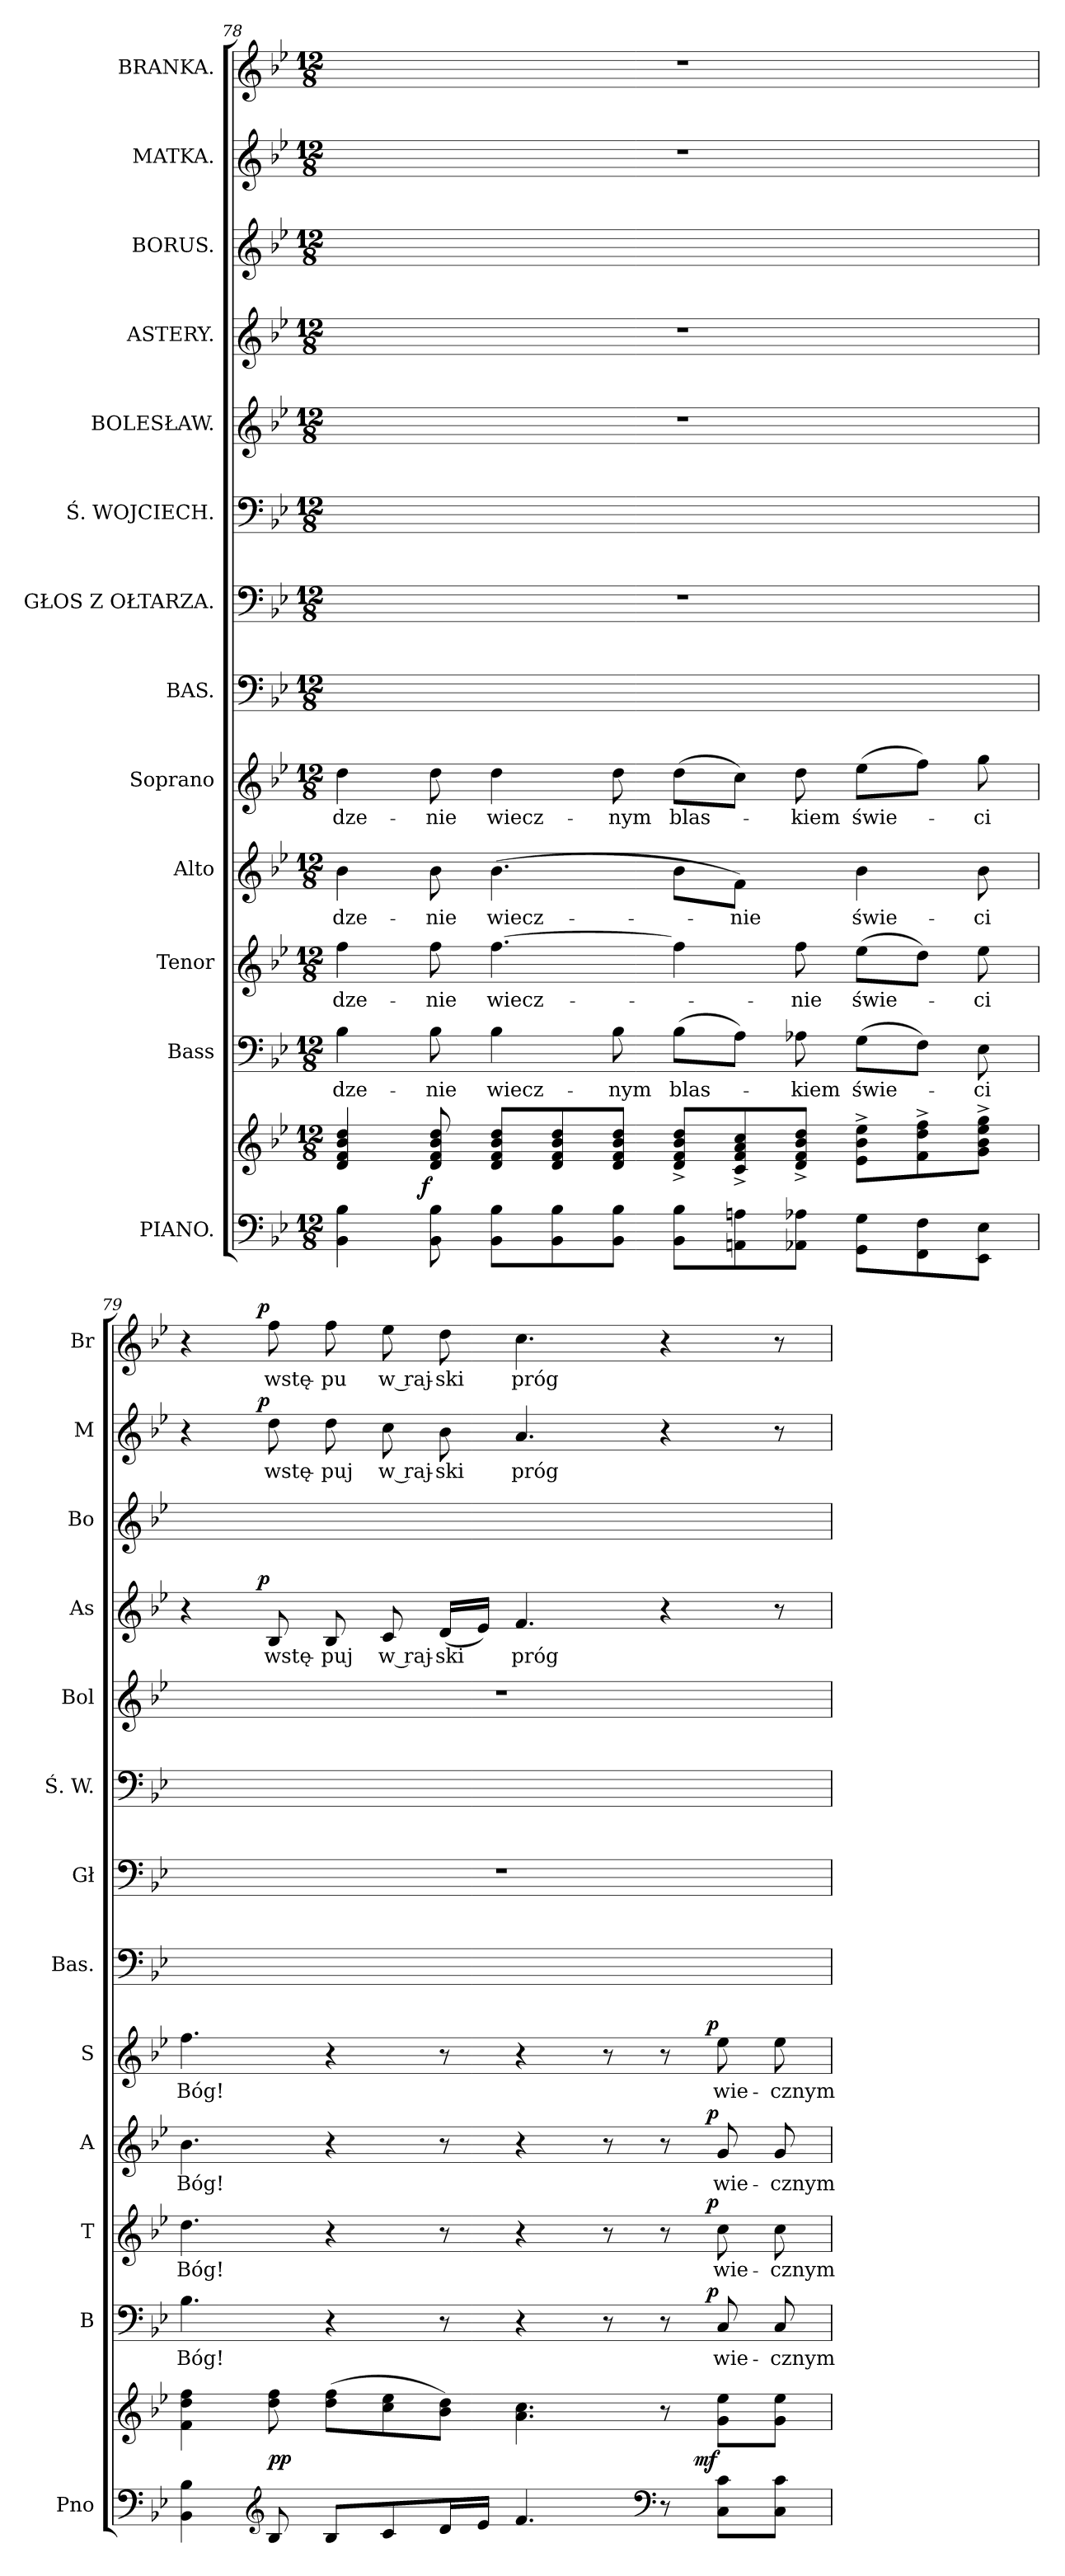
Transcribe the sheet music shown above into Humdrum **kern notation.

**kern	**kern	**dynam	**kern	**text	**dynam	**kern	**text	**dynam	**kern	**text	**dynam	**kern	**text	**dynam	**kern	**kern	**kern	**kern	**kern	**text	**dynam	**kern	**kern	**text	**dynam	**kern	**text	**dynam
*part13	*part13	*part13	*part12	*part12	*part12	*part11	*part11	*part11	*part10	*part10	*part10	*part9	*part9	*part9	*part8	*part7	*part6	*part5	*part4	*part4	*part4	*part3	*part2	*part2	*part2	*part1	*part1	*part1
*staff14	*staff13	*staff13/14	*staff12	*staff12	*staff12	*staff11	*staff11	*staff11	*staff10	*staff10	*staff10	*staff9	*staff9	*staff9	*staff8	*staff7	*staff6	*staff5	*staff4	*staff4	*staff4	*staff3	*staff2	*staff2	*staff2	*staff1	*staff1	*staff1
*I"PIANO.	*	*	*I"Bass	*	*	*I"Tenor	*	*	*I"Alto	*	*	*I"Soprano	*	*	*I"BAS.	*I"GŁOS Z OŁTARZA.	*I"Ś. WOJCIECH.	*I"BOLESŁAW.	*I"ASTERY.	*	*	*I"BORUS.	*I"MATKA.	*	*	*I"BRANKA.	*	*
*I'Pno	*	*	*I'B	*	*	*I'T	*	*	*I'A	*	*	*I'S	*	*	*I'Bas.	*I'Gł	*I'Ś. W.	*I'Bol	*I'As	*	*	*I'Bo	*I'M	*	*	*I'Br	*	*
*clefF4	*clefG2	*	*clefF4	*	*	*clefG2	*	*	*clefG2	*	*	*clefG2	*	*	*clefF4	*clefF4	*clefF4	*clefG2	*clefG2	*	*	*clefG2	*clefG2	*	*	*clefG2	*	*
*	*	*	*	*	*	*ITrd8c12	*	*	*	*	*	*	*	*	*	*	*	*ITrd8c12	*	*	*	*ITrd8c12	*	*	*	*	*	*
*k[b-e-]	*k[b-e-]	*	*k[b-e-]	*	*	*k[b-e-]	*	*	*k[b-e-]	*	*	*k[b-e-]	*	*	*k[b-e-]	*k[b-e-]	*k[b-e-]	*k[b-e-]	*k[b-e-]	*	*	*k[b-e-]	*k[b-e-]	*	*	*k[b-e-]	*	*
*M12/8	*M12/8	*	*M12/8	*	*	*M12/8	*	*	*M12/8	*	*	*M12/8	*	*	*M12/8	*M12/8	*M12/8	*M12/8	*M12/8	*	*	*M12/8	*M12/8	*	*	*M12/8	*	*
=78	=78	=78	=78	=78	=78	=78	=78	=78	=78	=78	=78	=78	=78	=78	=78	=78	=78	=78	=78	=78	=78	=78	=78	=78	=78	=78	=78	=78
4BB-\ 4B-\	4d/ 4f/ 4b-/ 4dd/	.	4B-\	-dze-	.	4f\	-dze-	.	4b-\	-dze-	.	4dd\	-dze-	.	1.ryy	1.r	1.ryy	1.r	1.r	.	.	1.ryy	1.r	.	.	1.r	.	.
!	!	!LO:DY:rj	!	!	!	!	!	!	!	!	!	!	!	!	!	!	!	!	!	!	!	!	!	!	!	!	!	!
8BB-\ 8B-\	8d/ 8f/ 8b-/ 8dd/	f	8B-\	-nie	.	8f\	-nie	.	8b-\	-nie	.	8dd\	-nie	.	.	.	.	.	.	.	.	.	.	.	.	.	.	.
8BB-\ 8B-\L	8d/ 8f/ 8b-/ 8dd/L	.	4B-\	wiecz-	.	[4.f\	wiecz-	.	(4.b-\	wiecz-	.	4dd\	wiecz-	.	.	.	.	.	.	.	.	.	.	.	.	.	.	.
8BB-\ 8B-\	8d/ 8f/ 8b-/ 8dd/	.	.	.	.	.	.	.	.	.	.	.	.	.	.	.	.	.	.	.	.	.	.	.	.	.	.	.
8BB-\ 8B-\J	8d/ 8f/ 8b-/ 8dd/J	.	8B-\	-nym	.	.	.	.	.	.	.	8dd\	-nym	.	.	.	.	.	.	.	.	.	.	.	.	.	.	.
8BB-\ 8B-\L	8d^/ 8f^/ 8b-^/ 8dd^/L	.	(8B-\L	blas-	.	4f\]	.	.	8b-\L	.	.	(8dd\L	blas-	.	.	.	.	.	.	.	.	.	.	.	.	.	.	.
8AAn\ 8An\	8c^/ 8f^/ 8a^/ 8cc^/	.	8A\J)	.	.	.	.	.	8f\J)	nie	.	8cc\J)	.	.	.	.	.	.	.	.	.	.	.	.	.	.	.	.
8AA-X\ 8A-X\J	8d^/ 8f^/ 8b-^/ 8dd^/J	.	8A-X\	-kiem	.	8f\	-nie	.	8ryy	.	.	8dd\	-kiem	.	.	.	.	.	.	.	.	.	.	.	.	.	.	.
8GG\ 8G\L	8e-^\ 8b-^\ 8ee-^\L	.	(8G\L	świe-	.	(8e-\L	świe-	.	4b-\	świe-	.	(8ee-\L	świe-	.	.	.	.	.	.	.	.	.	.	.	.	.	.	.
8FF\ 8F\	8f^\ 8dd^\ 8ff^\	.	8F\J)	.	.	8d\J)	.	.	.	.	.	8ff\J)	.	.	.	.	.	.	.	.	.	.	.	.	.	.	.	.
8EE-\ 8E-\J	8g^\ 8b-^\ 8ee-^\ 8gg^\J	.	8E-\	-ci	.	8e-\	-ci	.	8b-\	-ci	.	8gg\	-ci	.	.	.	.	.	.	.	.	.	.	.	.	.	.	.
=79	=79	=79	=79	=79	=79	=79	=79	=79	=79	=79	=79	=79	=79	=79	=79	=79	=79	=79	=79	=79	=79	=79	=79	=79	=79	=79	=79	=79
4BB-\ 4B-\	4f\ 4dd\ 4ff\	.	4.B-\	Bóg!	.	4.d\	Bóg!	.	4.b-\	Bóg!	.	4.ff\	Bóg!	.	1.ryy	1.r	1.ryy	1.r	4r	.	.	1.ryy	4r	.	.	4r	.	.
*clefG2	*	*	*	*	*	*	*	*	*	*	*	*	*	*	*	*	*	*	*	*	*	*	*	*	*	*	*	*
!	!	!	!	!	!	!	!	!	!	!	!	!	!	!	!	!	!	!	!	!	!LO:DY:a:rj	!	!	!	!LO:DY:a:rj	!	!	!LO:DY:a:rj
8B-/	8dd\ 8ff\	pp	.	.	.	.	.	.	.	.	.	.	.	.	.	.	.	.	8B-/	wstę-	p	.	8dd\	wstę-	p	8ff\	wstę-	p
8B-/L	(8dd\ 8ff\L	.	4r	.	.	4r	.	.	4r	.	.	4r	.	.	.	.	.	.	8B-/	-puj	.	.	8dd\	-puj	.	8ff\	-pu	.
8c/	8cc\ 8ee-\	.	.	.	.	.	.	.	.	.	.	.	.	.	.	.	.	.	8c/	w raj-	.	.	8cc\	w raj-	.	8ee-\	w raj-	.
16d/L	8b-\ 8dd\J)	.	8r	.	.	8r	.	.	8r	.	.	8r	.	.	.	.	.	.	(16d/LL	-ski	.	.	8b-\	-ski	.	8dd\	-ski	.
16e-/JJ	.	.	.	.	.	.	.	.	.	.	.	.	.	.	.	.	.	.	16e-/JJ)	.	.	.	.	.	.	.	.	.
4.f/	4.a\ 4.cc\	.	4r	.	.	4r	.	.	4r	.	.	4r	.	.	.	.	.	.	4.f/	próg	.	.	4.a/	próg	.	4.cc\	próg	.
.	.	.	8r	.	.	8r	.	.	8r	.	.	8r	.	.	.	.	.	.	.	.	.	.	.	.	.	.	.	.
*clefF4	*	*	*	*	*	*	*	*	*	*	*	*	*	*	*	*	*	*	*	*	*	*	*	*	*	*	*	*
8r	8r	.	8r	.	.	8r	.	.	8r	.	.	8r	.	.	.	.	.	.	4r	.	.	.	4r	.	.	4r	.	.
!	!	!LO:DY:rj	!	!	!LO:DY:a:rj	!	!	!LO:DY:a:rj	!	!	!LO:DY:a:rj	!	!	!LO:DY:a:rj	!	!	!	!	!	!	!	!	!	!	!	!	!	!
8C\ 8c\L	8g\ 8ee-\L	mf	8C/	wie-	p	8c\	wie-	p	8g/	wie-	p	8ee-\	wie-	p	.	.	.	.	.	.	.	.	.	.	.	.	.	.
8C\ 8c\J	8g\ 8ee-\J	.	8C/	-cznym	.	8c\	-cznym	.	8g/	-cznym	.	8ee-\	-cznym	.	.	.	.	.	8r	.	.	.	8r	.	.	8r	.	.
=	=	=	=	=	=	=	=	=	=	=	=	=	=	=	=	=	=	=	=	=	=	=	=	=	=	=	=	=
*-	*-	*-	*-	*-	*-	*-	*-	*-	*-	*-	*-	*-	*-	*-	*-	*-	*-	*-	*-	*-	*-	*-	*-	*-	*-	*-	*-	*-
